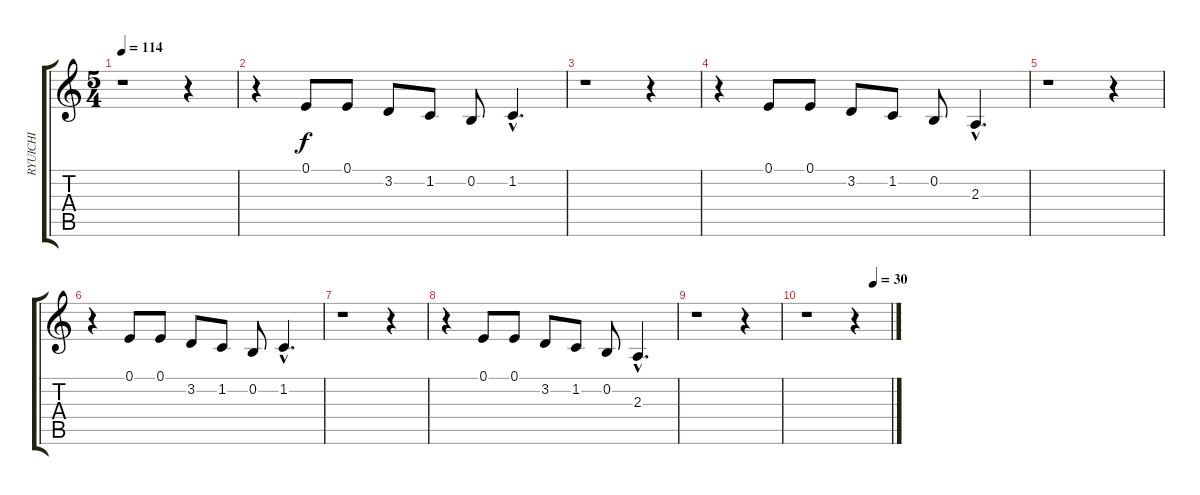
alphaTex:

\track ("RYUICHI" "RYUICHI") {instrument altosax}
\staff {score tabs}
\tuning (E4 B3 G3 D3 A2 E2) {hide}
\ts (5 4)
\tempo 114
\clef g2
\ks c
r.1{dy mf} r.4 |
r.4 0.1.8{dy f} 0.1.8 3.2.8 1.2.8 0.2.8 1.2{hac}.4{d} |
r.1 r.4 |
r.4 0.1.8 0.1.8 3.2.8 1.2.8 0.2.8 2.3{hac}.4{d} |
r.1 r.4 |
r.4 0.1.8 0.1.8 3.2.8 1.2.8 0.2.8 1.2{hac}.4{d} |
r.1 r.4 |
r.4 0.1.8 0.1.8 3.2.8 1.2.8 0.2.8 2.3{hac}.4{d} |
r.1 r.4 |
\tempo (30 0.8)
r.1 r.4
